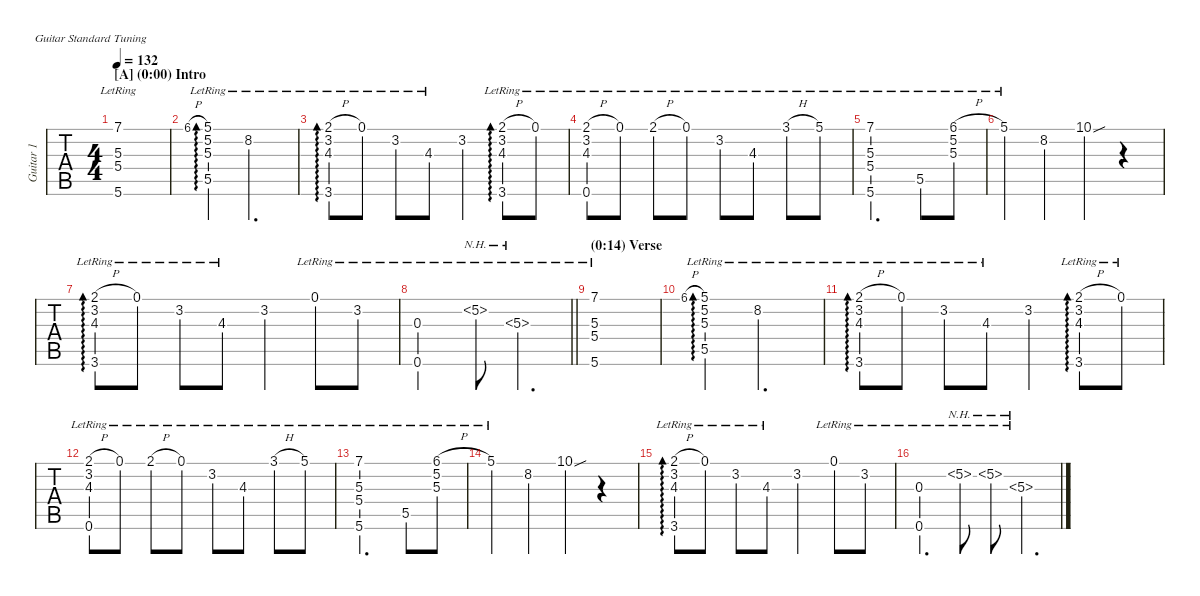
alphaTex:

\defaultSystemsLayout 4
\hideDynamics
\bracketExtendMode nobrackets
\multiTrackTrackNamePolicy allsystems
\firstSystemTrackNameMode fullname
\otherSystemsTrackNameMode fullname
\track ("Guitar 1" "Guitar 1") {instrument electricguitarclean}
\staff {tabs}
\tuning (E4 B3 G3 D3 A2 E2)
\ts (4 4)
\section ("A" "(0:00) Intro")
\tempo 132
\clef g2
\ks c
(7.1{lr} 5.3{lr} 5.4{lr} 5.6{lr}).1{dy mf instrument electricguitarclean} |
6.1{h acc #}.8{gr} (5.5{lr} 5.3{lr} 5.2{lr} 5.1{lr}).4{ad 234} 8.2{lr}.2{d} |
(2.1{h lr acc #} 3.2{lr} 4.3{lr} 3.6{lr}).8{ad 119} 0.1{lr}.8 3.2{lr}.8 4.3{lr}.8 3.2{st}.4 (2.1{h lr acc #} 3.2{lr} 4.3{lr} 3.6{lr}).8{ad 118} 0.1{lr}.8 |
(2.1{h lr acc #} 0.6{lr} 3.2{lr} 4.3{lr}).8 0.1{lr}.8 2.1{h lr acc #}.8 0.1{lr}.8 3.2{lr}.8 4.3{lr}.8 3.1{h lr}.8 5.1{lr}.8 |
(7.1{lr} 5.3{lr} 5.4{lr} 5.6{lr}).2{d} 5.5{lr}.8 (6.1{h lr acc #} 5.2{lr} 5.3{lr}).8 |
5.1{lr}.4 8.2{st}.4 10.1{sou}.4 r.4 |
(2.1{h lr acc #} 3.2{lr} 4.3{lr} 3.6{lr}).8{ad 119} 0.1{lr}.8 3.2{lr}.8 4.3{lr}.8 3.2{st}.4 0.1{lr}.8 3.2{lr}.8 |
\barLineRight lightlight
(0.6{lr} 0.3{lr}).2 5.2{nh lr}.8 5.3{nh lr}.4{d} |
\section ("" "(0:14) Verse")
(7.1{lr} 5.3{lr} 5.4{lr} 5.6{lr}).1 |
6.1{h acc #}.8{gr} (5.5{lr} 5.3{lr} 5.2{lr} 5.1{lr}).4{ad 234} 8.2{lr}.2{d} |
(2.1{h lr acc #} 3.2{lr} 4.3{lr} 3.6{lr}).8{ad 119} 0.1{lr}.8 3.2{lr}.8 4.3{lr}.8 3.2{st}.4 (2.1{h lr acc #} 3.2{lr} 4.3{lr} 3.6{lr}).8{ad 118} 0.1{lr}.8 |
(2.1{h lr acc #} 0.6{lr} 3.2{lr} 4.3{lr}).8 0.1{lr}.8 2.1{h lr acc #}.8 0.1{lr}.8 3.2{lr}.8 4.3{lr}.8 3.1{h lr}.8 5.1{lr}.8 |
(7.1{lr} 5.3{lr} 5.4{lr} 5.6{lr}).2{d} 5.5{lr}.8 (6.1{h lr acc #} 5.2{lr} 5.3{lr}).8 |
5.1{lr}.4 8.2{st}.4 10.1{sou}.4 r.4 |
(2.1{h lr acc #} 3.2{lr} 4.3{lr} 3.6{lr}).8{ad 119} 0.1{lr}.8 3.2{lr}.8 4.3{lr}.8 3.2{st}.4 0.1{lr}.8 3.2{lr}.8 |
(0.3{lr} 0.6{lr}).4{d} 5.2{nh lr}.8 5.2{nh lr}.8 5.3{nh lr}.4{d}
